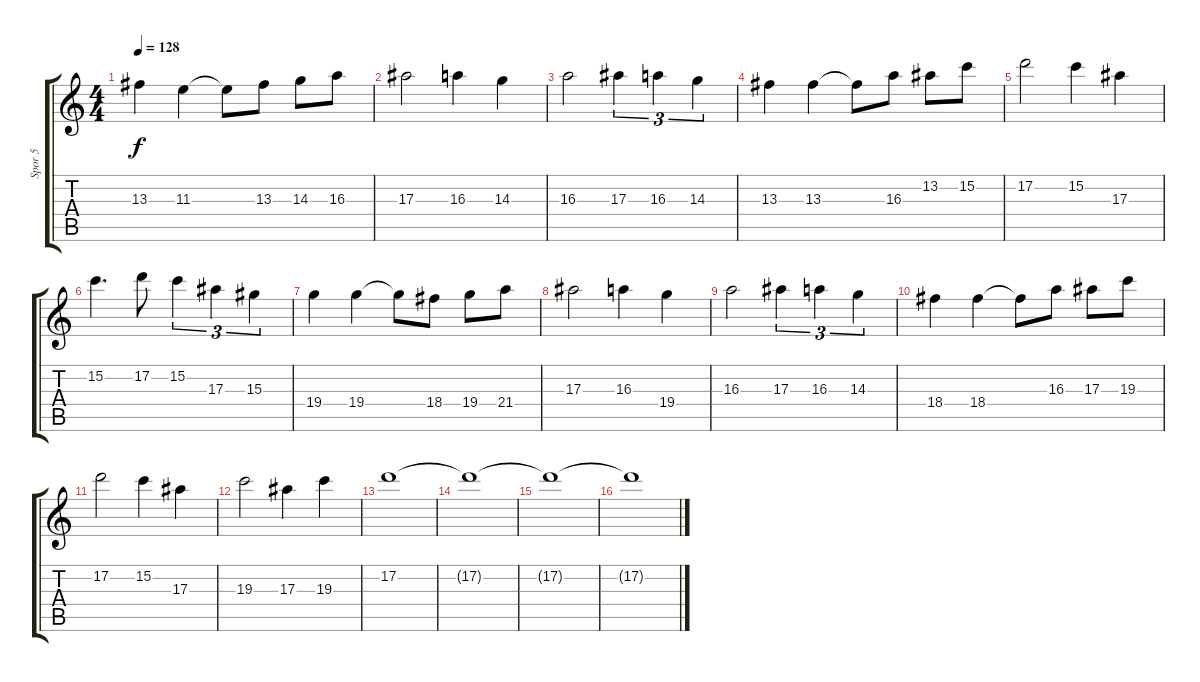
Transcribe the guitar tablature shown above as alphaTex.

\track ("Spor 5" "Spor 5") {instrument distortionguitar}
\staff {score tabs}
\tuning (D4 A3 F3 C3 G2 C2) {hide}
\ts (4 4)
\tempo 128
\clef g2
\ks c
13.3.4{dy f} 11.3.4 11.3{t}.8 13.3.8 14.3.8 16.3.8 |
17.3.2 16.3.4 14.3.4 |
16.3.2 17.3.4{tu (3 2)} 16.3.4{tu (3 2)} 14.3.4{tu (3 2)} |
13.3.4 13.3.4 13.3{t}.8 16.3.8 13.2.8 15.2.8 |
17.2.2 15.2.4 17.3.4 |
15.2.4{d} 17.2.8 15.2.4{tu (3 2)} 17.3.4{tu (3 2)} 15.3.4{tu (3 2)} |
19.4.4 19.4.4 19.4{t}.8 18.4.8 19.4.8 21.4.8 |
17.3.2 16.3.4 19.4.4 |
16.3.2 17.3.4{tu (3 2)} 16.3.4{tu (3 2)} 14.3.4{tu (3 2)} |
18.4.4 18.4.4 18.4{t}.8 16.3.8 17.3.8 19.3.8 |
17.2.2 15.2.4 17.3.4 |
19.3.2 17.3.4 19.3.4 |
17.2.1 |
17.2{t}.1 |
17.2{t}.1 |
17.2{t}.1
